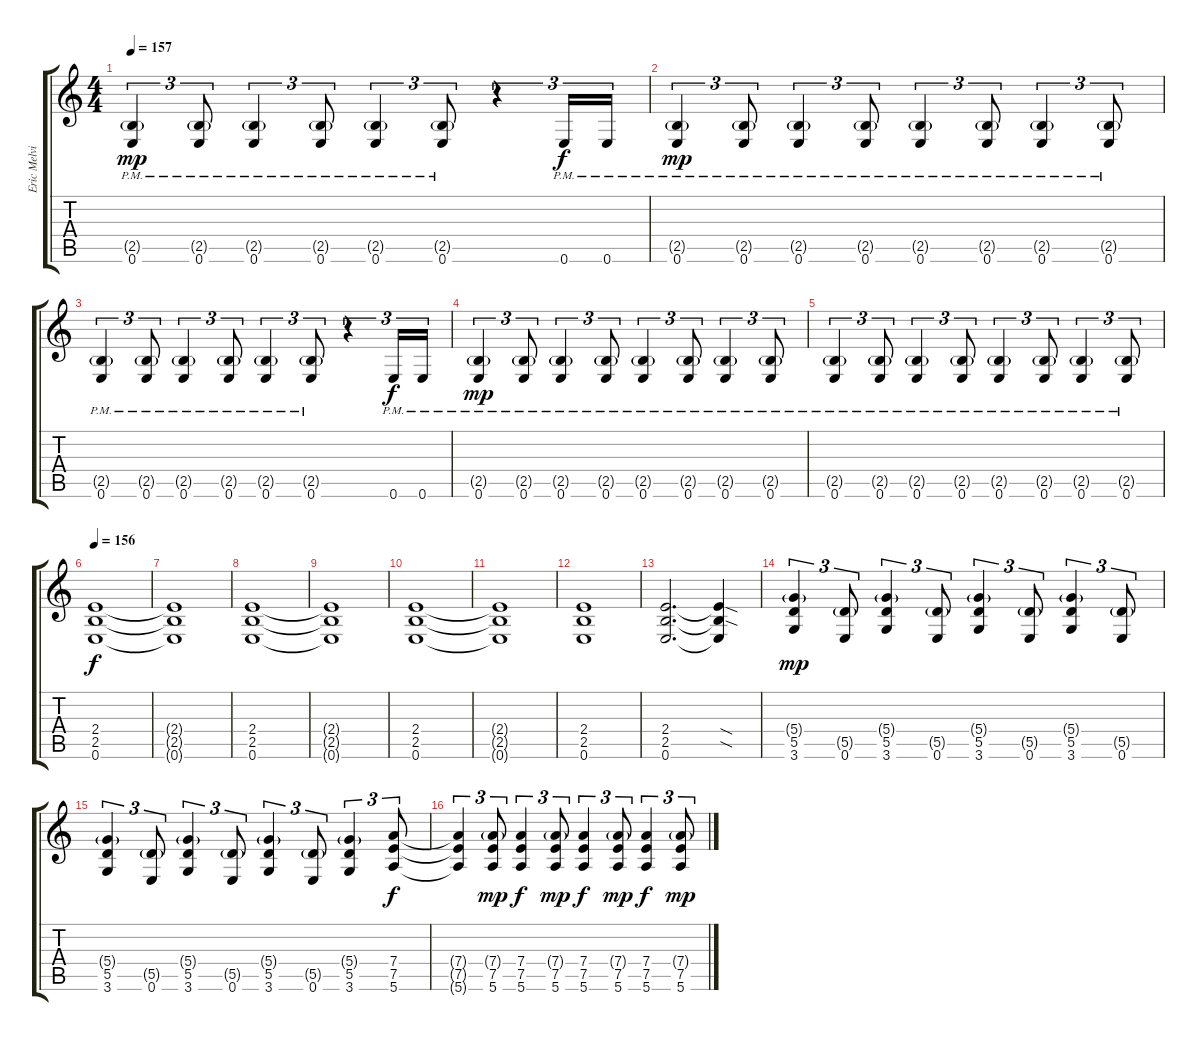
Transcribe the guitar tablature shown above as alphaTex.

\track ("Eric Melvin" "Eric Melvi") {instrument distortionguitar}
\staff {score tabs}
\tuning (E4 B3 G3 D3 A2 E2) {hide}
\ts (4 4)
\tempo 157
\clef g2
\ks c
(2.5{g pm} 0.6{pm}).4{tu (3 2) dy mp} (2.5{g pm} 0.6{pm}).8{tu (3 2)} (2.5{g pm} 0.6{pm}).4{tu (3 2)} (2.5{g pm} 0.6{pm}).8{tu (3 2)} (2.5{g pm} 0.6{pm}).4{tu (3 2)} (2.5{g pm} 0.6{pm}).8{tu (3 2)} r.4{tu (3 2)} 0.6{pm}.16{tu (3 2) dy f} 0.6{pm}.16{tu (3 2)} |
(2.5{g pm} 0.6{pm}).4{tu (3 2) dy mp} (2.5{g pm} 0.6{pm}).8{tu (3 2)} (2.5{g pm} 0.6{pm}).4{tu (3 2)} (2.5{g pm} 0.6{pm}).8{tu (3 2)} (2.5{g pm} 0.6{pm}).4{tu (3 2)} (2.5{g pm} 0.6{pm}).8{tu (3 2)} (2.5{g pm} 0.6{pm}).4{tu (3 2)} (2.5{g pm} 0.6{pm}).8{tu (3 2)} |
(2.5{g pm} 0.6{pm}).4{tu (3 2)} (2.5{g pm} 0.6{pm}).8{tu (3 2)} (2.5{g pm} 0.6{pm}).4{tu (3 2)} (2.5{g pm} 0.6{pm}).8{tu (3 2)} (2.5{g pm} 0.6{pm}).4{tu (3 2)} (2.5{g pm} 0.6{pm}).8{tu (3 2)} r.4{tu (3 2)} 0.6{pm}.16{tu (3 2) dy f} 0.6{pm}.16{tu (3 2)} |
(2.5{g pm} 0.6{pm}).4{tu (3 2) dy mp} (2.5{g pm} 0.6{pm}).8{tu (3 2)} (2.5{g pm} 0.6{pm}).4{tu (3 2)} (2.5{g pm} 0.6{pm}).8{tu (3 2)} (2.5{g pm} 0.6{pm}).4{tu (3 2)} (2.5{g pm} 0.6{pm}).8{tu (3 2)} (2.5{g pm} 0.6{pm}).4{tu (3 2)} (2.5{g pm} 0.6{pm}).8{tu (3 2)} |
(2.5{g pm} 0.6{pm}).4{tu (3 2)} (2.5{g pm} 0.6{pm}).8{tu (3 2)} (2.5{g pm} 0.6{pm}).4{tu (3 2)} (2.5{g pm} 0.6{pm}).8{tu (3 2)} (2.5{g pm} 0.6{pm}).4{tu (3 2)} (2.5{g pm} 0.6{pm}).8{tu (3 2)} (2.5{g pm} 0.6{pm}).4{tu (3 2)} (2.5{g pm} 0.6{pm}).8{tu (3 2)} |
\tempo 156
(2.4 2.5 0.6).1{dy f} |
(2.4{t} 2.5{t} 0.6{t}).1 |
(2.4 2.5 0.6).1 |
(2.4{t} 2.5{t} 0.6{t}).1 |
(2.4 2.5 0.6).1 |
(2.4{t} 2.5{t} 0.6{t}).1 |
(2.4 2.5 0.6).1 |
(2.4 2.5 0.6).2{d} (2.4{sod t} 2.5{sod t} 0.6{t}).4 |
(5.4{g} 5.5 3.6).4{tu (3 2) dy mp} (5.5{g} 0.6).8{tu (3 2)} (5.4{g} 5.5 3.6).4{tu (3 2)} (5.5{g} 0.6).8{tu (3 2)} (5.4{g} 5.5 3.6).4{tu (3 2)} (5.5{g} 0.6).8{tu (3 2)} (5.4{g} 5.5 3.6).4{tu (3 2)} (5.5{g} 0.6).8{tu (3 2)} |
(5.4{g} 5.5 3.6).4{tu (3 2)} (5.5{g} 0.6).8{tu (3 2)} (5.4{g} 5.5 3.6).4{tu (3 2)} (5.5{g} 0.6).8{tu (3 2)} (5.4{g} 5.5 3.6).4{tu (3 2)} (5.5{g} 0.6).8{tu (3 2)} (5.4{g} 5.5 3.6).4{tu (3 2)} (7.4 7.5 5.6).8{tu (3 2) dy f} |
(7.4{t} 7.5{t} 5.6{t}).4{tu (3 2)} (7.4{g} 7.5 5.6).8{tu (3 2) dy mp} (7.4 7.5 5.6).4{tu (3 2) dy f} (7.4{g} 7.5 5.6).8{tu (3 2) dy mp} (7.4 7.5 5.6).4{tu (3 2) dy f} (7.4{g} 7.5 5.6).8{tu (3 2) dy mp} (7.4 7.5 5.6).4{tu (3 2) dy f} (7.4{g} 7.5 5.6).8{tu (3 2) dy mp}
